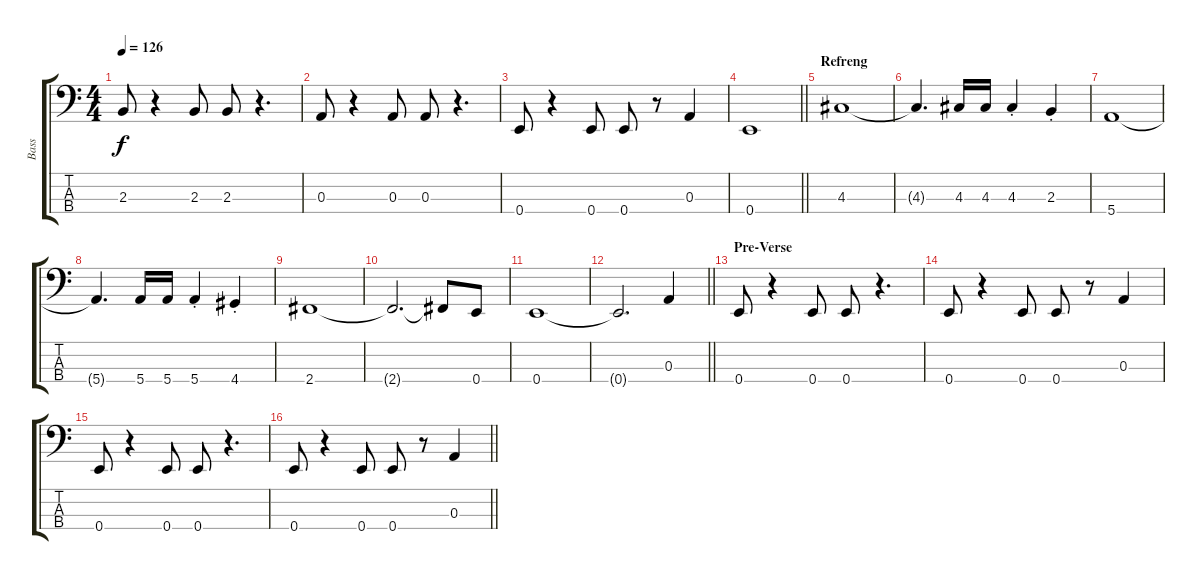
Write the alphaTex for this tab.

\track ("Bass" "Bass") {instrument electricbassfinger}
\staff {score tabs}
\tuning (G2 D2 A1 E1) {hide}
\ts (4 4)
\tempo 126
\clef f4
\ks c
2.3.8{dy f} r.4 2.3.8 2.3.8 r.4{d} |
0.3.8 r.4 0.3.8 0.3.8 r.4{d} |
0.4.8 r.4 0.4.8 0.4.8 r.8 0.3.4 |
\barLineRight lightlight
0.4.1 |
\section ("" "Refreng")
4.3.1 |
4.3{t}.4{d} 4.3.16 4.3.16 4.3{st}.4 2.3{st}.4 |
5.4.1 |
5.4{t}.4{d} 5.4.16 5.4.16 5.4{st}.4 4.4{st}.4 |
2.4.1 |
2.4{t}.2{d} 2.4{t}.8 0.4.8 |
0.4.1 |
\barLineRight lightlight
0.4{t}.2{d} 0.3.4 |
\section ("" "Pre-Verse")
0.4.8 r.4 0.4.8 0.4.8 r.4{d} |
0.4.8 r.4 0.4.8 0.4.8 r.8 0.3.4 |
0.4.8 r.4 0.4.8 0.4.8 r.4{d} |
\barLineRight lightlight
0.4.8 r.4 0.4.8 0.4.8 r.8 0.3.4
